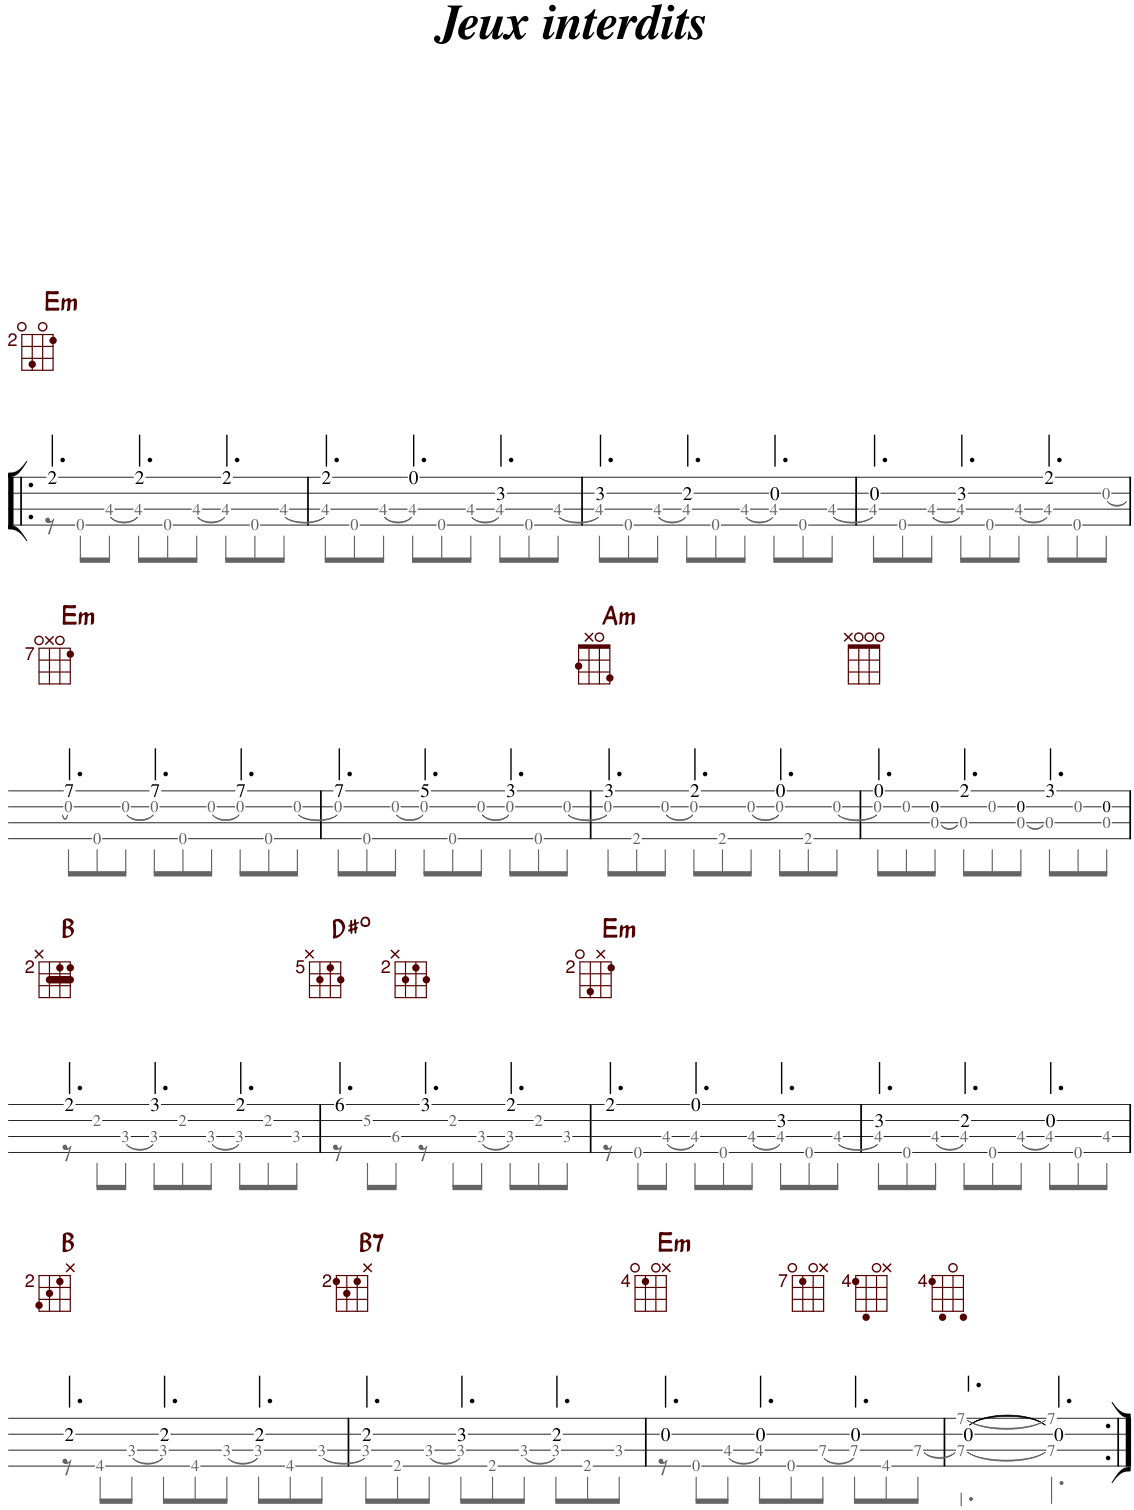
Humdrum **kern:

**kern	**harte
*part1	*part1
*staff1	*
*I"Ukulélé [Tablature]	*
*stria4	*
*k[]	*
*M9/8	*
=1!|:	=1!|:
*^	*
!	!	!LO:H:kt=m
4.b/	8r	E:min
.	8g!i\L	.
.	[8e!i\J	.
4.b/	8e!i\L]	.
.	8g!i\	.
.	[8e!i\J	.
4.b/	8e!i\L]	.
.	8g!i\	.
.	[8e!i\J	.
=2	=2	=2
4.b/	8e!i\L]	.
.	8g!i\	.
.	[8e!i\J	.
4.a/	8e!i\L]	.
.	8g!i\	.
.	[8e!i\J	.
4.g/	8e!i\L]	.
.	8g!i\	.
.	[8e!i\J	.
=3	=3	=3
4.g/	8e!i\L]	.
.	8g!i\	.
.	[8e!i\J	.
4.f#/	8e!i\L]	.
.	8g!i\	.
.	[8e!i\J	.
4.e/	8e!i\L]	.
.	8g!i\	.
.	[8e!i\J	.
=4	=4	=4
4.e/	8e!i\L]	.
.	8g!i\	.
.	[8e!i\J	.
4.g/	8e!i\L]	.
.	8g!i\	.
.	[8e!i\J	.
4.b/	8e!i\L]	.
.	8g!i\	.
.	[8e!i\J	.
!!LO:LB:g=z	!!
=5	=5	=5
!	!	!LO:H:kt=m
4.ee/	8e!i\L]	E:min
.	8g!i\	.
.	[8e!i\J	.
4.ee/	8e!i\L]	.
.	8g!i\	.
.	[8e!i\J	.
4.ee/	8e!i\L]	.
.	8g!i\	.
.	[8e!i\J	.
=6	=6	=6
4.ee/	8e!i\L]	.
.	8g!i\	.
.	[8e!i\J	.
4.dd/	8e!i\L]	.
.	8g!i\	.
.	[8e!i\J	.
4.cc/	8e!i\L]	.
.	8g!i\	.
.	[8e!i\J	.
=7	=7	=7
!	!	!LO:H:kt=m
4.cc/	8e!i\L]	A:min
.	8a!i\	.
.	[8e!i\J	.
4.b/	8e!i\L]	.
.	8a!i\	.
.	[8e!i\J	.
4.a/	8e!i\L]	.
.	8a!i\	.
.	[8e!i\J	.
=8	=8	=8
4.a/	8e!i\L]	.
.	[8e!i\	.
.	[8c!i\ 8e!\]J	.
4.b/	8c!i\L]	.
.	[8e!i\	.
.	[8c!i\ 8e!\]J	.
4.cc/	8c!i\L]	.
.	[8e!i\	.
.	8c!i\ 8e!\]J	.
!!LO:LB:g=z	!!
=9	=9	=9
4.b/	8r	B:maj
.	8g-!i\L	.
.	[8e-!i\J	.
4.cc/	8e-!i\L]	.
.	8f#!i\	.
.	[8e-!i\J	.
4.b/	8e-!i\L]	.
.	8f#!i\	.
.	8e-!i\J	.
=10	=10	=10
4.ee-/	8r	D#:dim
.	8a!i\L	.
.	8g-!i\J	.
4.cc/	8r	.
.	8g-!i\L	.
.	[8e-!i\J	.
4.b/	8e-!i\L]	.
.	8g-!i\	.
.	8e-!i\J	.
=11	=11	=11
!	!	!LO:H:kt=m
4.b/	8r	E:min
.	8g!i\L	.
.	[8e!i\J	.
4.a/	8e!i\L]	.
.	8g!i\	.
.	[8e!i\J	.
4.g/	8e!i\L]	.
.	8g!i\	.
.	[8e!i\J	.
=12	=12	=12
4.g/	8e!i\L]	.
.	8g!i\	.
.	[8e!i\J	.
4.f#/	8e!i\L]	.
.	8g!i\	.
.	[8e!i\J	.
4.e/	8e!i\L]	.
.	8g!i\	.
.	8e!i\J	.
!!LO:LB:g=z	!!
=13	=13	=13
4.f#/	8r	B:maj
.	8b!i\L	.
.	[8e-!i\J	.
4.f#/	8e-!i\L]	.
.	8b!i\	.
.	[8e-!i\J	.
4.f#/	8e-!i\L]	.
.	8b!i\	.
.	[8e-!i\J	.
=14	=14	=14
!	!	!LO:H:kt=7
4.f#/	8e-!i\L]	B:7
.	8a!i\	.
.	[8e-!i\J	.
4.g/	8e-!i\L]	.
.	8a!i\	.
.	[8e-!i\J	.
4.f#/	8e-!i\L]	.
.	8a!i\	.
.	8e-!i\J	.
=15	=15	=15
!	!	!LO:H:kt=m
4.e/	8r	E:min
.	8g!i\L	.
.	[8e!i\J	.
4.e/	8e!i\L]	.
.	8g!i\	.
.	[8g!i\J	.
4.e/	8g!i\L]	.
.	8b!i\	.
.	[8g!i\J	.
=16	=16	=16
[2.e/	2.g!i\_ [2.ee!i\	.
4.e/]	4.g!i\] 4.ee!i\]	.
*v	*v	*
=:|!	=:|!
*-	*-
